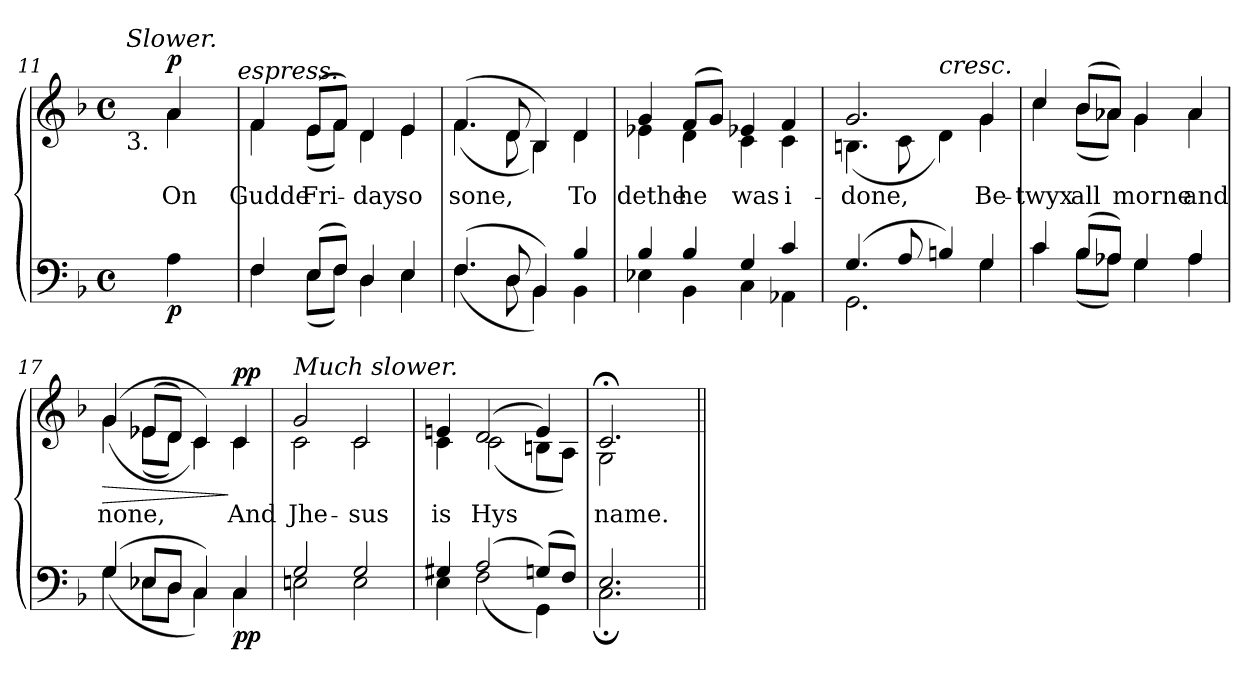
**kern	**dynam	**kern	**text	**dynam
*part2	*part2	*part1	*part1	*part1
*staff2	*staff2	*staff1	*staff1	*staff1
*clefF4	*	*clefG2	*	*
*k[b-]	*	*k[b-]	*	*
*F:	*	*F:	*	*
*M4/4	*	*M4/4	*	*
*met(c)	*	*met(c)	*	*
=11	=11	=11	=11	=11
*	*	*^	*	*
!	!	!LO:TX:a:i:t=Slower.	!	!	!
!	!	!LO:TX:b:t=3.	!	!	!
*	*	*	*^	*	*
4ryy	.	4ryy	4ryy	4ryy	.	.
!	!	!	!	!	!LO:LY:b:color=#000000	!
4Ai\	p	4ai/	4ai\	8ryy	On	p
.	.	.	.	16ryy	.	.
.	.	.	.	32ryy	.	.
.	.	.	.	64ryy	.	.
.	.	.	.	128...ryy	.	.
!	!	!	!	!LO:TX:a:i:t=espress.	!	!
.	.	.	.	1024ryy	.	.
=12	=12	=12	=12	=12	=12	=12
*^	*	*	*	*	*	*
!	!	!	!	!	!	!LO:LY:b:color=#000000	!
4Fi/	4Fi\	.	4fi/	4fi\	4.ryy	Gudde	.
!	!	!	!	!	!	!LO:LY:b:color=#000000	!
((8Ei/L	(8Ei\L	.	(8ei/L	(8ei\L	.	Fri-	.
8Fi/J)	8Fi\J)	.	8fi/J)	8fi\J)	8ryy	.	.
!	!	!	!	!	!	!LO:LY:b:color=#000000	!
4Di/	4Di\	.	4di/	4di\	2ryy	-day	.
!	!	!	!	!	!	!LO:LY:b:color=#000000	!
4Ei/	4Ei\	.	4ei/	4ei\	.	so	.
*	*	*	*v	*v	*v	*	*
=13	=13	=13	=13	=13	=13
*	*	*	*^	*	*
!	!	!	!	!	!LO:LY:b:color=#000000	!
(4.Fi/	(4.Fi\	.	(4.fi/	(4.fi\	sone,	.
8Di/	8Di\	.	8di/	8di\	.	.
4BB-i/)	4BB-i\)	.	4B-i/)	4B-i\)	.	.
!	!	!	!	!	!LO:LY:b:color=#000000	!
4B-i/	4BB-i\	.	4di/	4di\	To	.
=14	=14	=14	=14	=14	=14	=14
!	!	!	!	!	!LO:LY:b:color=#000000	!
4B-i/	4E-Xi\	.	4gi/	4e-Xi\	dethe	.
!	!	!	!	!	!LO:LY:b:color=#000000	!
4B-i/	4BB-i\	.	(8fi/L	4di\	he	.
.	.	.	8gi/J)	.	.	.
!	!	!	!	!	!LO:LY:b:color=#000000	!
4Gi/	4Ci\	.	4e-Xi/	4ci\	was	.
!	!	!	!	!	!LO:LY:b:color=#000000	!
4ci/	4AA-Xi\	.	4fi/	4ci\	i-	.
=15	=15	=15	=15	=15	=15	=15
!	!	!	!	!	!LO:LY:b:color=#000000	!
(4.Gi/	2.GGi\	.	2.gi/	(4.Bni\	-done,	.
8Ai/	.	.	.	8ci\	.	.
!	!	!	!	!LO:TX:a:i:t=cresc.	!	!
4Bni/)	.	.	.	4di\)	.	.
!	!	!	!	!	!LO:LY:b:color=#000000	!
4Gi/	4Gi\	.	4gi/	4gi\	Be-	.
!!LO:LB:g=z	!!
=16	=16	=16	=16	=16	=16	=16
!	!	!	!	!	!LO:LY:b:color=#000000	!
4ci/	4ci\	.	4cci/	4cci\	-twyx	.
!	!	!	!	!	!LO:LY:b:color=#000000	!
(8B-i/L	(8B-i\L	.	(8b-i/L	(8b-i\L	all	.
8A-Xi/J)	8A-i\J)	.	8a-Xi/J)	8a-i\J)	.	.
!	!	!	!	!	!LO:LY:b:color=#000000	!
4Gi/	4Gi\	.	4gi/	4gi\	morne	.
!	!	!	!	!	!LO:LY:b:color=#000000	!
4A-i/	4A-i\	.	4a-i/	4a-i\	and	.
=17	=17	=17	=17	=17	=17	=17
!	!	!	!	!	!LO:LY:b:color=#000000	!LO:HP:b
(4Gi/	(4Gi\	.	(4gi/	(4gi\	none,	>
8E-Xi/L	8E-i\L	.	(8e-Xi/L	(8e-i\L	.	.
8Di/J	8Di\J	.	8di/J)	8di\J)	.	.
4Ci/)	4Ci\)	.	4ci/)	4ci\)	.	.
!	!	!	!	!	!LO:LY:b:color=#000000	!
4Ci/	4Ci\	pp	4ci/	4ci\	And	] pp
=18	=18	=18	=18	=18	=18	=18
!	!	!	!LO:TX:a:i:t=Much slower.	!	!	!
!	!	!	!	!	!LO:LY:b:color=#000000	!
2Gi/	2Eni\	.	2gi/	2ci\	Jhe-	.
!	!	!	!	!	!LO:LY:b:color=#000000	!
2Gi/	2Ei\	.	2ci/	2ci\	-sus	.
=19	=19	=19	=19	=19	=19	=19
!	!	!	!	!	!LO:LY:b:color=#000000	!
4G#Xi/	4Ei\	.	4eni/	4ci\	is	.
!	!	!	!	!	!LO:LY:b:color=#000000	!
(2Ai/	(2Fi\	.	(2di/	(2ci\	Hys	.
(8Gni/L)	4GGi\)	.	4ei/)	8Bni\L	.	.
8Fi/J)	.	.	.	8Ai\J)	.	.
=20	=20	=20	=20	=20	=20	=20
!	!	!	!	!	!LO:LY:b:color=#000000	!
2.Ei/	2.C;i\	.	2.c;i/	2Gi\	name.	.
.	.	.	.	4ryy	.	.
*v	*v	*	*	*	*	*
*	*	*v	*v	*	*
=||	=||	=||	=||	=||
*-	*-	*-	*-	*-
